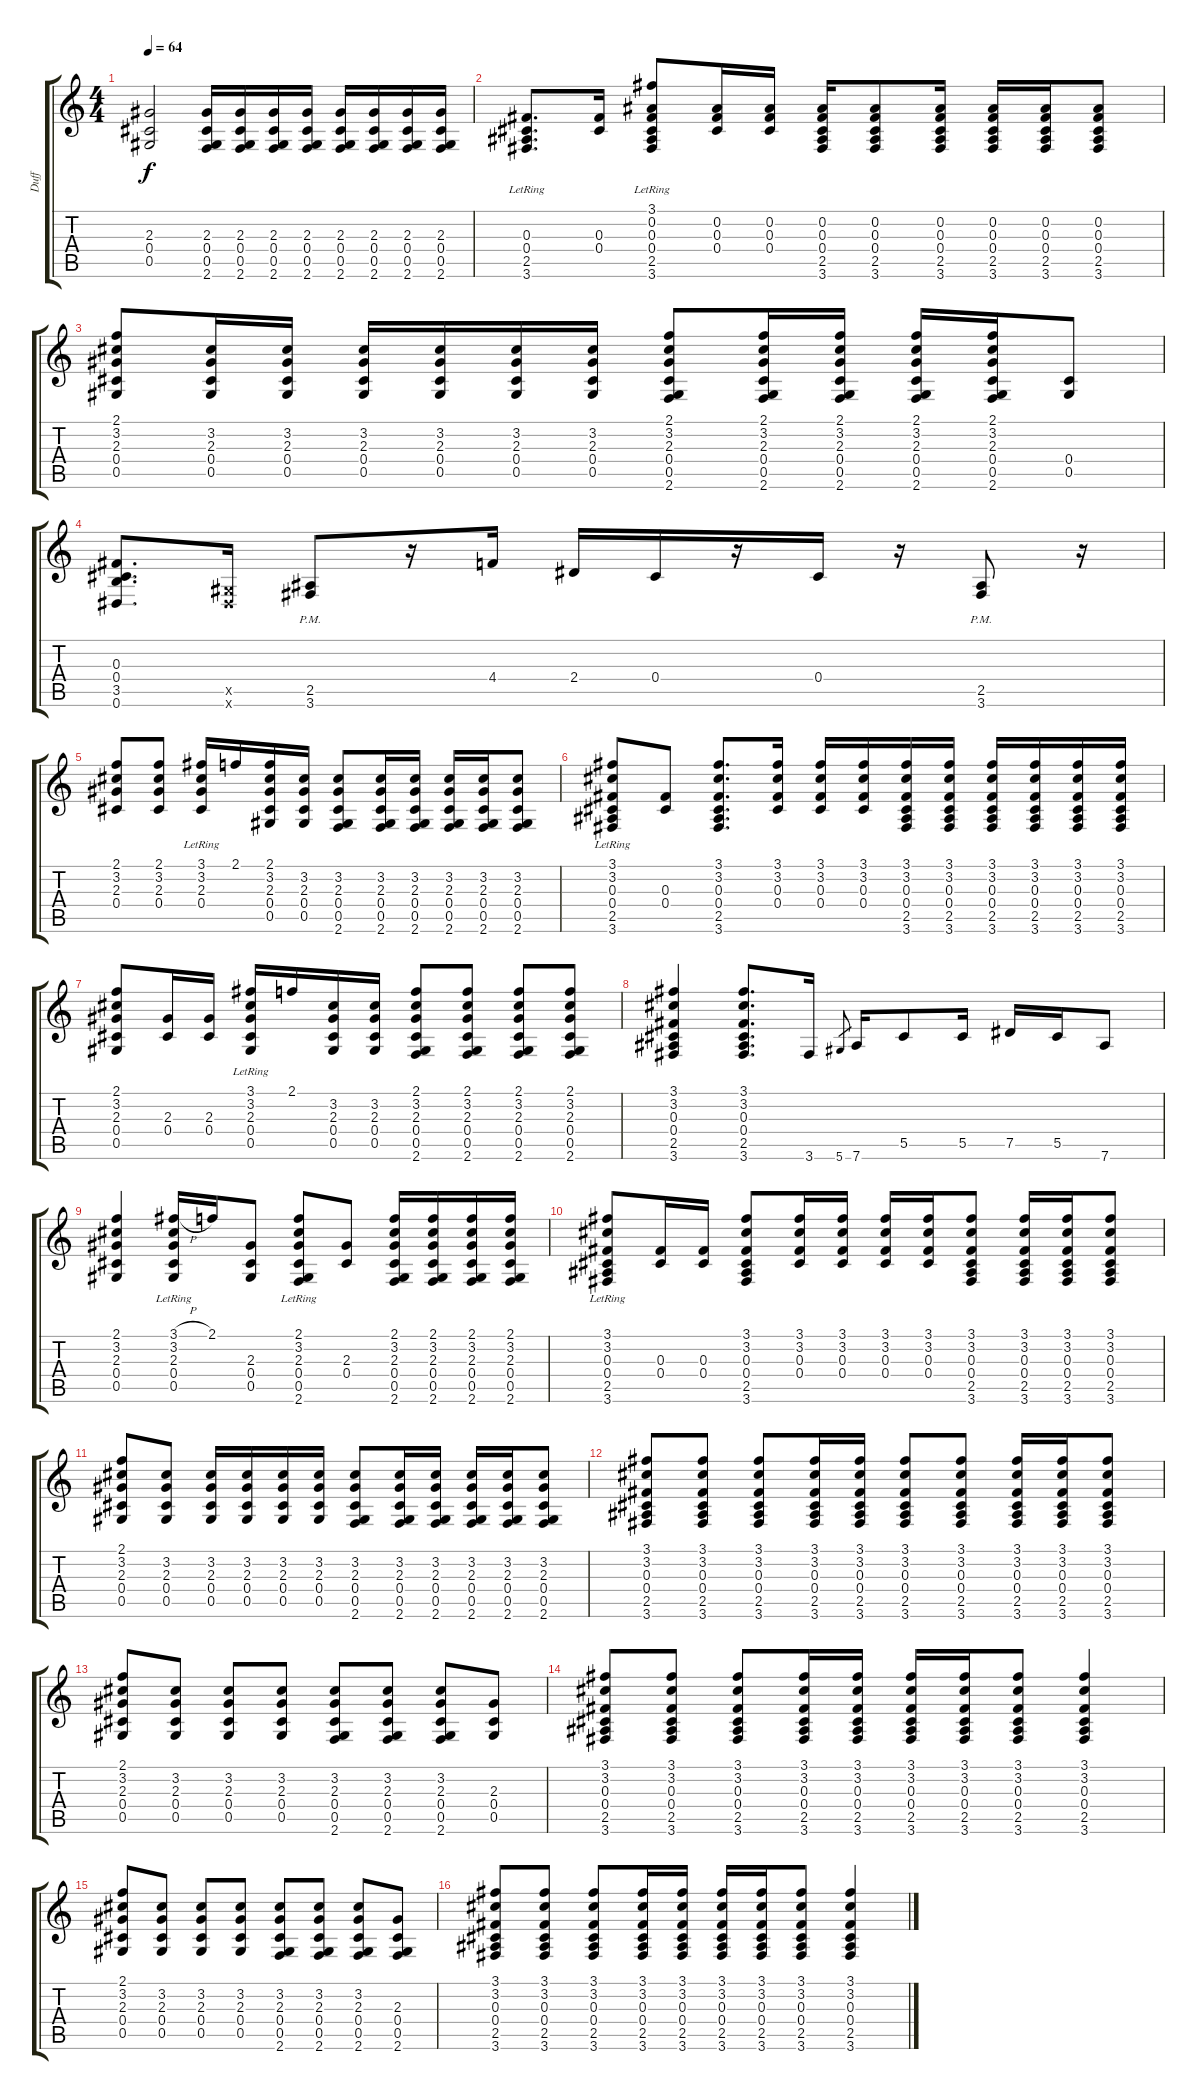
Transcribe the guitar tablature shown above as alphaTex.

\track ("Duff" "Duff") {instrument acousticguitarsteel}
\staff {score tabs}
\tuning (Eb4 Bb3 Gb3 Db3 Ab2 Eb2) {hide}
\ts (4 4)
\tempo 64
\clef g2
\ks c
(2.3 0.4 0.5).2{dy f} (2.3 0.4 0.5 2.6).16 (2.3 0.4 0.5 2.6).16 (2.3 0.4 0.5 2.6).16 (2.3 0.4 0.5 2.6).16 (2.3 0.4 0.5 2.6).16 (2.3 0.4 0.5 2.6).16 (2.3 0.4 0.5 2.6).16 (2.3 0.4 0.5 2.6).16 |
(0.3 0.4 2.5{lr} 3.6{lr}).8{d} (0.3 0.4).16 (3.1{lr} 0.2 0.3 0.4 2.5 3.6{lr}).8 (0.2 0.3 0.4).16 (0.2 0.3 0.4).16 (0.2 0.3 0.4 2.5 3.6).16 (0.2 0.3 0.4 2.5 3.6).8 (0.2 0.3 0.4 2.5 3.6).16 (0.2 0.3 0.4 2.5 3.6).16 (0.2 0.3 0.4 2.5 3.6).16 (0.2 0.3 0.4 2.5 3.6).8 |
(2.1 3.2 2.3 0.4 0.5).8 (3.2 2.3 0.4 0.5).16 (3.2 2.3 0.4 0.5).16 (3.2 2.3 0.4 0.5).16 (3.2 2.3 0.4 0.5).16 (3.2 2.3 0.4 0.5).16 (3.2 2.3 0.4 0.5).16 (2.1 3.2 2.3 0.4 0.5 2.6).8 (2.1 3.2 2.3 0.4 0.5 2.6).16 (2.1 3.2 2.3 0.4 0.5 2.6).16 (2.1 3.2 2.3 0.4 0.5 2.6).16 (2.1 3.2 2.3 0.4 0.5 2.6).16 (0.4 0.5).8 |
(0.3 0.4 3.5 0.6).8{d} (0.5{x} 0.6{x}).16 (2.5{pm} 3.6{pm}).8 r.16 4.4.16 2.4.16 0.4.16 r.16 0.4.16 r.16 (2.5{pm} 3.6{pm}).8 r.16 |
(2.1 3.2 2.3 0.4).8 (2.1 3.2 2.3 0.4).8 (3.1 3.2{lr} 2.3{lr} 0.4{lr}).16 2.1.16 (2.1 3.2 2.3 0.4 0.5).16 (3.2 2.3 0.4 0.5).16 (3.2 2.3 0.4 0.5 2.6).8 (3.2 2.3 0.4 0.5 2.6).16 (3.2 2.3 0.4 0.5 2.6).16 (3.2 2.3 0.4 0.5 2.6).16 (3.2 2.3 0.4 0.5 2.6).16 (3.2 2.3 0.4 0.5 2.6).8 |
(3.1{lr} 3.2{lr} 0.3 0.4 2.5{lr} 3.6{lr}).8 (0.3 0.4).8 (3.1 3.2 0.3 0.4 2.5 3.6).8{d} (3.1 3.2 0.3 0.4).16 (3.1 3.2 0.3 0.4).16 (3.1 3.2 0.3 0.4).16 (3.1 3.2 0.3 0.4 2.5 3.6).16 (3.1 3.2 0.3 0.4 2.5 3.6).16 (3.1 3.2 0.3 0.4 2.5 3.6).16 (3.1 3.2 0.3 0.4 2.5 3.6).16 (3.1 3.2 0.3 0.4 2.5 3.6).16 (3.1 3.2 0.3 0.4 2.5 3.6).16 |
(2.1 3.2 2.3 0.4 0.5).8 (2.3 0.4).16 (2.3 0.4).16 (3.1 3.2{lr} 2.3{lr} 0.4{lr} 0.5{lr}).16 2.1.16 (3.2 2.3 0.4 0.5).16 (3.2 2.3 0.4 0.5).16 (2.1 3.2 2.3 0.4 0.5 2.6).8 (2.1 3.2 2.3 0.4 0.5 2.6).8 (2.1 3.2 2.3 0.4 0.5 2.6).8 (2.1 3.2 2.3 0.4 0.5 2.6).8 |
(3.1 3.2 0.3 0.4 2.5 3.6).4 (3.1 3.2 0.3 0.4 2.5 3.6).8{d} 3.6.16 5.6.8{gr} 7.6.16 5.5.8 5.5.16 7.5.16 5.5.16 7.6.8 |
(2.1 3.2 2.3 0.4 0.5).4 (3.1{h} 3.2{lr} 2.3{lr} 0.4{lr} 0.5{lr}).16 2.1.16 (2.3 0.4 0.5).8 (2.1{lr} 3.2{lr} 2.3 0.4 0.5{lr} 2.6).8 (2.3 0.4).8 (2.1 3.2 2.3 0.4 0.5 2.6).16 (2.1 3.2 2.3 0.4 0.5 2.6).16 (2.1 3.2 2.3 0.4 0.5 2.6).16 (2.1 3.2 2.3 0.4 0.5 2.6).16 |
(3.1{lr} 3.2{lr} 0.3 0.4 2.5{lr} 3.6{lr}).8 (0.3 0.4).16 (0.3 0.4).16 (3.1 3.2 0.3 0.4 2.5 3.6).8 (3.1 3.2 0.3 0.4).16 (3.1 3.2 0.3 0.4).16 (3.1 3.2 0.3 0.4).16 (3.1 3.2 0.3 0.4).16 (3.1 3.2 0.3 0.4 2.5 3.6).8 (3.1 3.2 0.3 0.4 2.5 3.6).16 (3.1 3.2 0.3 0.4 2.5 3.6).16 (3.1 3.2 0.3 0.4 2.5 3.6).8 |
(2.1 3.2 2.3 0.4 0.5).8 (3.2 2.3 0.4 0.5).8 (3.2 2.3 0.4 0.5).16 (3.2 2.3 0.4 0.5).16 (3.2 2.3 0.4 0.5).16 (3.2 2.3 0.4 0.5).16 (3.2 2.3 0.4 0.5 2.6).8 (3.2 2.3 0.4 0.5 2.6).16 (3.2 2.3 0.4 0.5 2.6).16 (3.2 2.3 0.4 0.5 2.6).16 (3.2 2.3 0.4 0.5 2.6).16 (3.2 2.3 0.4 0.5 2.6).8 |
(3.1 3.2 0.3 0.4 2.5 3.6).8 (3.1 3.2 0.3 0.4 2.5 3.6).8 (3.1 3.2 0.3 0.4 2.5 3.6).8 (3.1 3.2 0.3 0.4 2.5 3.6).16 (3.1 3.2 0.3 0.4 2.5 3.6).16 (3.1 3.2 0.3 0.4 2.5 3.6).8 (3.1 3.2 0.3 0.4 2.5 3.6).8 (3.1 3.2 0.3 0.4 2.5 3.6).16 (3.1 3.2 0.3 0.4 2.5 3.6).16 (3.1 3.2 0.3 0.4 2.5 3.6).8 |
(2.1 3.2 2.3 0.4 0.5).8 (3.2 2.3 0.4 0.5).8 (3.2 2.3 0.4 0.5).8 (3.2 2.3 0.4 0.5).8 (3.2 2.3 0.4 0.5 2.6).8 (3.2 2.3 0.4 0.5 2.6).8 (3.2 2.3 0.4 0.5 2.6).8 (2.3 0.4 0.5).8 |
(3.1 3.2 0.3 0.4 2.5 3.6).8 (3.1 3.2 0.3 0.4 2.5 3.6).8 (3.1 3.2 0.3 0.4 2.5 3.6).8 (3.1 3.2 0.3 0.4 2.5 3.6).16 (3.1 3.2 0.3 0.4 2.5 3.6).16 (3.1 3.2 0.3 0.4 2.5 3.6).16 (3.1 3.2 0.3 0.4 2.5 3.6).16 (3.1 3.2 0.3 0.4 2.5 3.6).8 (3.1 3.2 0.3 0.4 2.5 3.6).4 |
(2.1 3.2 2.3 0.4 0.5).8 (3.2 2.3 0.4 0.5).8 (3.2 2.3 0.4 0.5).8 (3.2 2.3 0.4 0.5).8 (3.2 2.3 0.4 0.5 2.6).8 (3.2 2.3 0.4 0.5 2.6).8 (3.2 2.3 0.4 0.5 2.6).8 (2.3 0.4 0.5 2.6).8 |
(3.1 3.2 0.3 0.4 2.5 3.6).8 (3.1 3.2 0.3 0.4 2.5 3.6).8 (3.1 3.2 0.3 0.4 2.5 3.6).8 (3.1 3.2 0.3 0.4 2.5 3.6).16 (3.1 3.2 0.3 0.4 2.5 3.6).16 (3.1 3.2 0.3 0.4 2.5 3.6).16 (3.1 3.2 0.3 0.4 2.5 3.6).16 (3.1 3.2 0.3 0.4 2.5 3.6).8 (3.1 3.2 0.3 0.4 2.5 3.6).4
